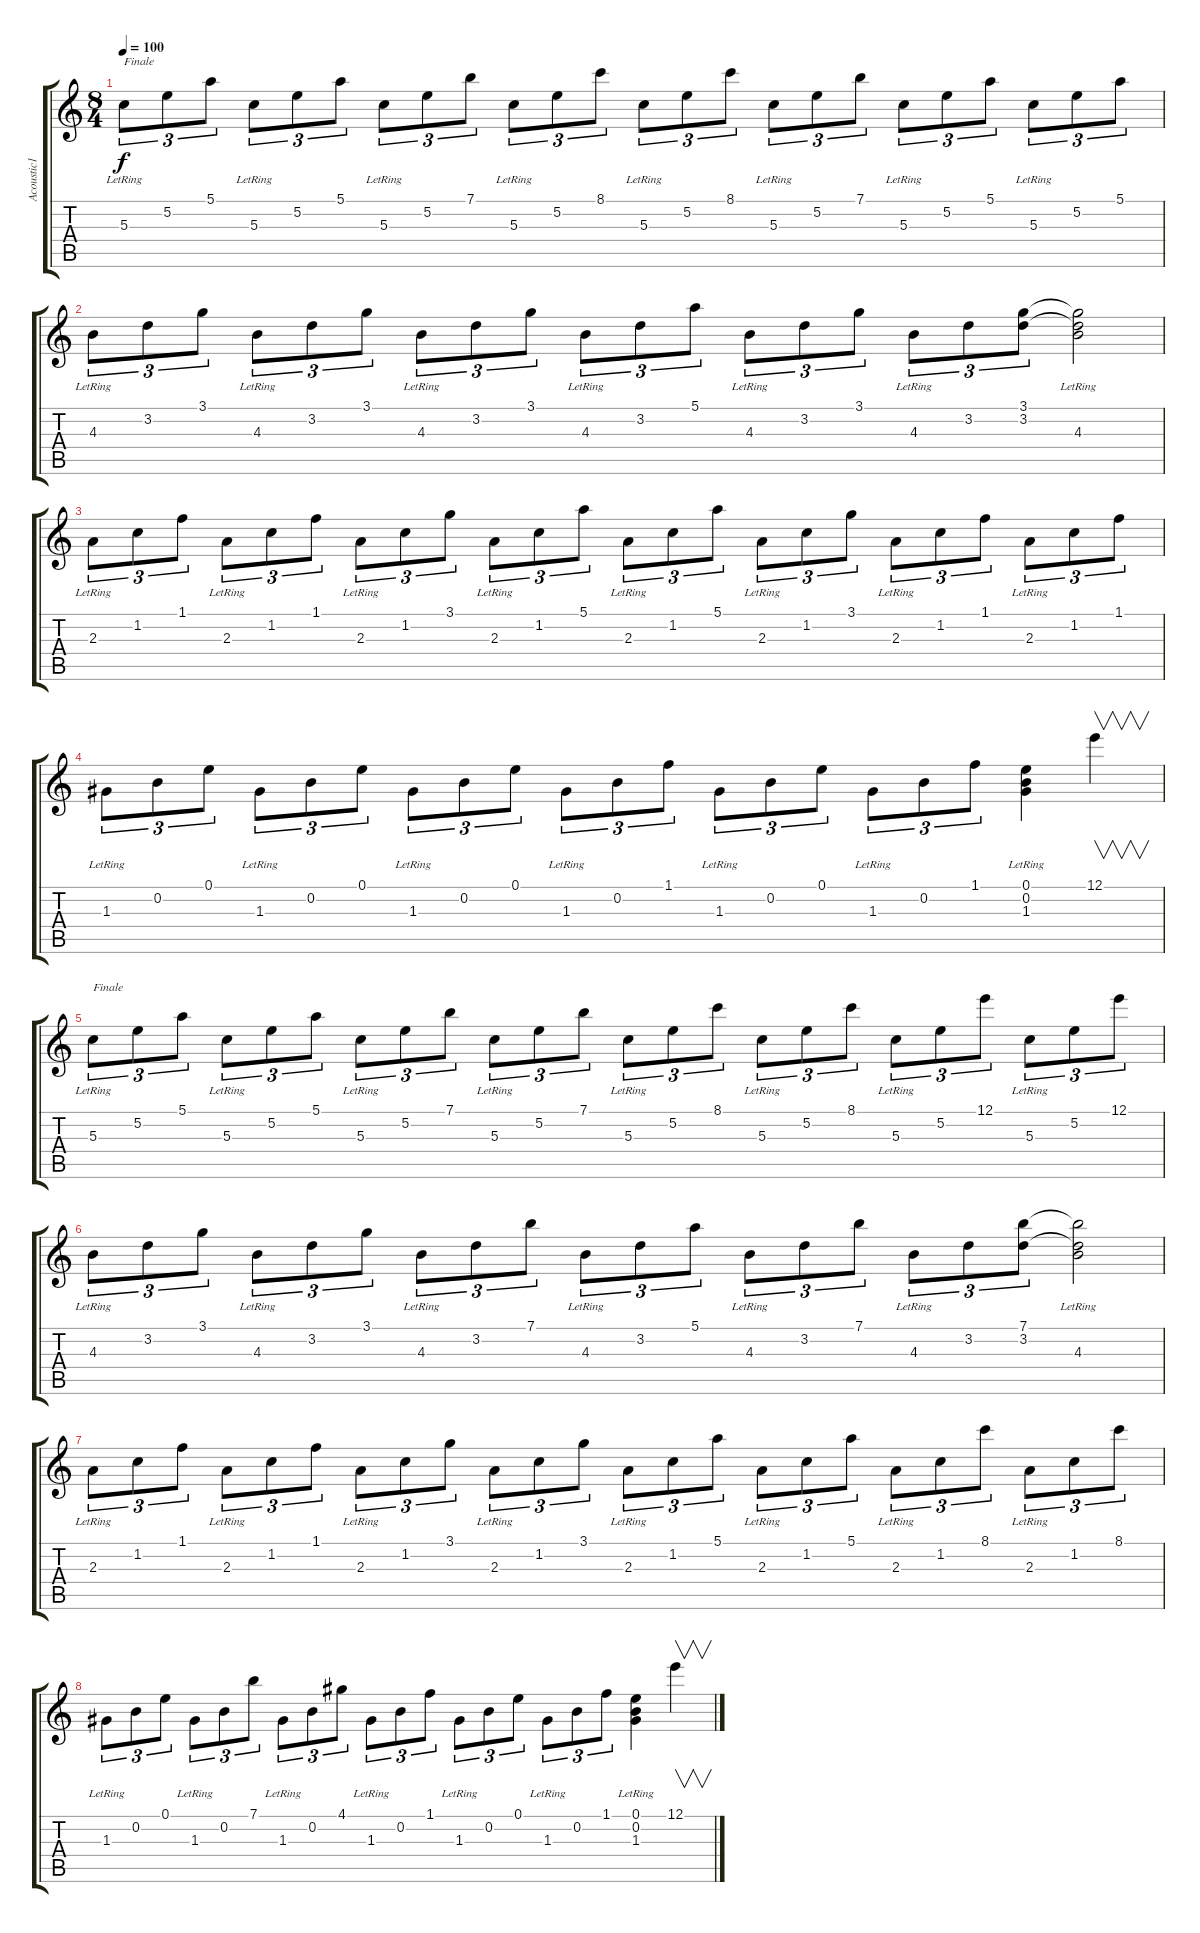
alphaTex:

\track ("Acoustic1" "Acoustic1") {instrument acousticguitarnylon}
\staff {score tabs}
\tuning (E4 B3 G3 D3 A2 E2) {hide}
\ts (8 4)
\tempo 100
\clef g2
\ks c
5.3{lr}.8{tu (3 2) txt "Finale" dy f} 5.2.8{tu (3 2)} 5.1.8{tu (3 2)} 5.3{lr}.8{tu (3 2)} 5.2.8{tu (3 2)} 5.1.8{tu (3 2)} 5.3{lr}.8{tu (3 2)} 5.2.8{tu (3 2)} 7.1.8{tu (3 2)} 5.3{lr}.8{tu (3 2)} 5.2.8{tu (3 2)} 8.1.8{tu (3 2)} 5.3{lr}.8{tu (3 2)} 5.2.8{tu (3 2)} 8.1.8{tu (3 2)} 5.3{lr}.8{tu (3 2)} 5.2.8{tu (3 2)} 7.1.8{tu (3 2)} 5.3{lr}.8{tu (3 2)} 5.2.8{tu (3 2)} 5.1.8{tu (3 2)} 5.3{lr}.8{tu (3 2)} 5.2.8{tu (3 2)} 5.1.8{tu (3 2)} |
4.3{lr}.8{tu (3 2)} 3.2.8{tu (3 2)} 3.1.8{tu (3 2)} 4.3{lr}.8{tu (3 2)} 3.2.8{tu (3 2)} 3.1.8{tu (3 2)} 4.3{lr}.8{tu (3 2)} 3.2.8{tu (3 2)} 3.1.8{tu (3 2)} 4.3{lr}.8{tu (3 2)} 3.2.8{tu (3 2)} 5.1.8{tu (3 2)} 4.3{lr}.8{tu (3 2)} 3.2.8{tu (3 2)} 3.1.8{tu (3 2)} 4.3{lr}.8{tu (3 2)} 3.2.8{tu (3 2)} (3.1 3.2).8{tu (3 2)} (3.1{t} 3.2{t} 4.3{lr}).2 |
2.3{lr}.8{tu (3 2)} 1.2.8{tu (3 2)} 1.1.8{tu (3 2)} 2.3{lr}.8{tu (3 2)} 1.2.8{tu (3 2)} 1.1.8{tu (3 2)} 2.3{lr}.8{tu (3 2)} 1.2.8{tu (3 2)} 3.1.8{tu (3 2)} 2.3{lr}.8{tu (3 2)} 1.2.8{tu (3 2)} 5.1.8{tu (3 2)} 2.3{lr}.8{tu (3 2)} 1.2.8{tu (3 2)} 5.1.8{tu (3 2)} 2.3{lr}.8{tu (3 2)} 1.2.8{tu (3 2)} 3.1.8{tu (3 2)} 2.3{lr}.8{tu (3 2)} 1.2.8{tu (3 2)} 1.1.8{tu (3 2)} 2.3{lr}.8{tu (3 2)} 1.2.8{tu (3 2)} 1.1.8{tu (3 2)} |
1.3{lr}.8{tu (3 2)} 0.2.8{tu (3 2)} 0.1.8{tu (3 2)} 1.3{lr}.8{tu (3 2)} 0.2.8{tu (3 2)} 0.1.8{tu (3 2)} 1.3{lr}.8{tu (3 2)} 0.2.8{tu (3 2)} 0.1.8{tu (3 2)} 1.3{lr}.8{tu (3 2)} 0.2.8{tu (3 2)} 1.1.8{tu (3 2)} 1.3{lr}.8{tu (3 2)} 0.2.8{tu (3 2)} 0.1.8{tu (3 2)} 1.3{lr}.8{tu (3 2)} 0.2.8{tu (3 2)} 1.1.8{tu (3 2)} (0.1 0.2 1.3{lr}).4 12.1.4{v} |
5.3{lr}.8{tu (3 2) txt "Finale"} 5.2.8{tu (3 2)} 5.1.8{tu (3 2)} 5.3{lr}.8{tu (3 2)} 5.2.8{tu (3 2)} 5.1.8{tu (3 2)} 5.3{lr}.8{tu (3 2)} 5.2.8{tu (3 2)} 7.1.8{tu (3 2)} 5.3{lr}.8{tu (3 2)} 5.2.8{tu (3 2)} 7.1.8{tu (3 2)} 5.3{lr}.8{tu (3 2)} 5.2.8{tu (3 2)} 8.1.8{tu (3 2)} 5.3{lr}.8{tu (3 2)} 5.2.8{tu (3 2)} 8.1.8{tu (3 2)} 5.3{lr}.8{tu (3 2)} 5.2.8{tu (3 2)} 12.1.8{tu (3 2)} 5.3{lr}.8{tu (3 2)} 5.2.8{tu (3 2)} 12.1.8{tu (3 2)} |
4.3{lr}.8{tu (3 2)} 3.2.8{tu (3 2)} 3.1.8{tu (3 2)} 4.3{lr}.8{tu (3 2)} 3.2.8{tu (3 2)} 3.1.8{tu (3 2)} 4.3{lr}.8{tu (3 2)} 3.2.8{tu (3 2)} 7.1.8{tu (3 2)} 4.3{lr}.8{tu (3 2)} 3.2.8{tu (3 2)} 5.1.8{tu (3 2)} 4.3{lr}.8{tu (3 2)} 3.2.8{tu (3 2)} 7.1.8{tu (3 2)} 4.3{lr}.8{tu (3 2)} 3.2.8{tu (3 2)} (7.1 3.2).8{tu (3 2)} (7.1{t} 3.2{t} 4.3{lr}).2 |
2.3{lr}.8{tu (3 2)} 1.2.8{tu (3 2)} 1.1.8{tu (3 2)} 2.3{lr}.8{tu (3 2)} 1.2.8{tu (3 2)} 1.1.8{tu (3 2)} 2.3{lr}.8{tu (3 2)} 1.2.8{tu (3 2)} 3.1.8{tu (3 2)} 2.3{lr}.8{tu (3 2)} 1.2.8{tu (3 2)} 3.1.8{tu (3 2)} 2.3{lr}.8{tu (3 2)} 1.2.8{tu (3 2)} 5.1.8{tu (3 2)} 2.3{lr}.8{tu (3 2)} 1.2.8{tu (3 2)} 5.1.8{tu (3 2)} 2.3{lr}.8{tu (3 2)} 1.2.8{tu (3 2)} 8.1.8{tu (3 2)} 2.3{lr}.8{tu (3 2)} 1.2.8{tu (3 2)} 8.1.8{tu (3 2)} |
1.3{lr}.8{tu (3 2)} 0.2.8{tu (3 2)} 0.1.8{tu (3 2)} 1.3{lr}.8{tu (3 2)} 0.2.8{tu (3 2)} 7.1.8{tu (3 2)} 1.3{lr}.8{tu (3 2)} 0.2.8{tu (3 2)} 4.1.8{tu (3 2)} 1.3{lr}.8{tu (3 2)} 0.2.8{tu (3 2)} 1.1.8{tu (3 2)} 1.3{lr}.8{tu (3 2)} 0.2.8{tu (3 2)} 0.1.8{tu (3 2)} 1.3{lr}.8{tu (3 2)} 0.2.8{tu (3 2)} 1.1.8{tu (3 2)} (0.1 0.2 1.3{lr}).4 12.1.4{v}
